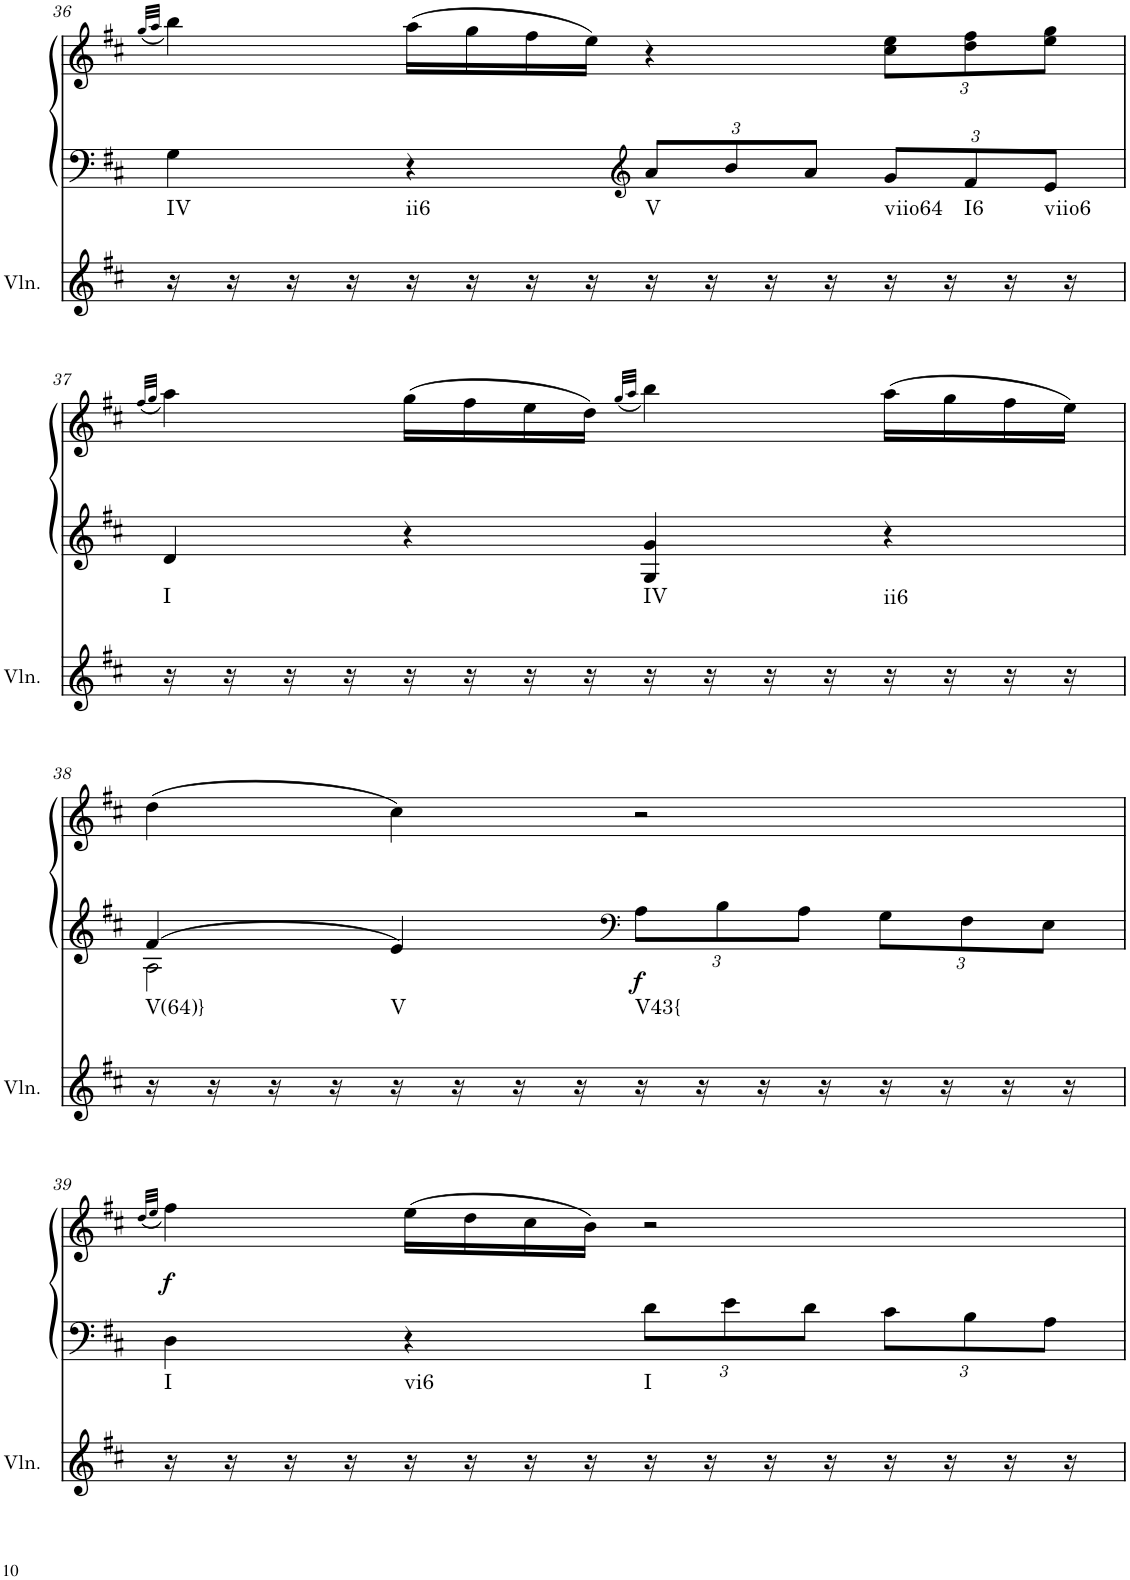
**kern	**harte	**kern	**kern	**dynam
*part2	*part2	*part1	*part1	*part1
*staff3	*	*staff2	*staff1	*staff1/2
*I"Violin	*	*I"unbenannt2	*	*
*I'Vln.	*	*	*	*
!!LO:PB:g=z
*clefG2	*	*clefF4	*clefG2	*
*k[f#c#]	*	*k[f#c#]	*k[f#c#]	*
*M2/2	*	*M2/2	*M2/2	*
*met(c|)	*	*met(c|)	*met(c|)	*
=36	=36	=36	=36	=36
.	.	.	(32qgg/LLL	.
.	.	.	32qaa/JJJ	.
!	!LO:H:kt=IV	!	!	!
16r	N	4G\	4bb\)	.
16r	.	.	.	.
16r	.	.	.	.
16r	.	.	.	.
!	!LO:H:kt=ii6	!	!	!
16r	N	4r	(16aa\LL	.
16r	.	.	16gg\	.
16r	.	.	16ff#\	.
16r	.	.	16ee\JJ)	.
*	*	*clefG2	*	*
*	*	*Xbrackettup	*	*
!	!LO:H:kt=V	!	!	!
16r	N	12a/L	4r	.
16r	.	.	.	.
.	.	12b/	.	.
16r	.	.	.	.
.	.	12a/J	.	.
16r	.	.	.	.
*	*	*	*Xbrackettup	*
!	!LO:H:kt=viio64	!	!	!
16r	N	12g/L	12cc#\ 12ee\L	.
!	!LO:H:kt=I6	!	!	!
16r	N	.	.	.
.	.	12f#/	12dd\ 12ff#\	.
!	!LO:H:kt=viio6	!	!	!
16r	N	.	.	.
.	.	12e/J	12ee\ 12gg\J	.
16r	.	.	.	.
!!LO:LB:g=z
=37	=37	=37	=37	=37
.	.	.	(32qff#/LLL	.
.	.	.	32qgg/JJJ	.
!	!LO:H:kt=I	!	!	!
16r	N	4d/	4aa\)	.
16r	.	.	.	.
16r	.	.	.	.
16r	.	.	.	.
16r	.	4r	(16gg\LL	.
16r	.	.	16ff#\	.
16r	.	.	16ee\	.
16r	.	.	16dd\JJ)	.
.	.	.	(32qgg/LLL	.
.	.	.	32qaa/JJJ	.
!	!LO:H:kt=IV	!	!	!
16r	N	4G/ 4g/	4bb\)	.
16r	.	.	.	.
16r	.	.	.	.
16r	.	.	.	.
!	!LO:H:kt=ii6	!	!	!
16r	N	4r	(16aa\LL	.
16r	.	.	16gg\	.
16r	.	.	16ff#\	.
16r	.	.	16ee\JJ)	.
!!LO:LB:g=z
=38	=38	=38	=38	=38
*	*	*^	*	*
!	!LO:H:kt=V(64)}	!	!	!	!
16r	N	4f#/	2A\	(4dd\	.
16r	.	.	.	.	.
16r	.	.	.	.	.
16r	.	.	.	.	.
!	!LO:H:kt=V	!	!	!	!
16r	N	4e/	.	4cc#\)	.
16r	.	.	.	.	.
16r	.	.	.	.	.
16r	.	.	.	.	.
*	*	*clefF4	*	*	*
!	!LO:H:kt=V43{	!	!	!	!LO:DY:b=2
16r	N	12A\L	2ryy	2r	f
16r	.	.	.	.	.
.	.	12B\	.	.	.
16r	.	.	.	.	.
.	.	12A\J	.	.	.
16r	.	.	.	.	.
16r	.	12G\L	.	.	.
16r	.	.	.	.	.
.	.	12F#\	.	.	.
16r	.	.	.	.	.
.	.	12E\J	.	.	.
16r	.	.	.	.	.
*	*	*v	*v	*	*
!!LO:LB:g=z
=39	=39	=39	=39	=39
.	.	.	(32qdd/LLL	.
.	.	.	32qee/JJJ	.
!	!LO:H:kt=I	!	!	!LO:DY:b
16r	N	4D\	4ff#\)	f
16r	.	.	.	.
16r	.	.	.	.
16r	.	.	.	.
!	!LO:H:kt=vi6	!	!	!
16r	N	4r	(16ee\LL	.
16r	.	.	16dd\	.
16r	.	.	16cc#\	.
16r	.	.	16b\JJ)	.
!	!LO:H:kt=I	!	!	!
16r	N	12d\L	2r	.
16r	.	.	.	.
.	.	12e\	.	.
16r	.	.	.	.
.	.	12d\J	.	.
16r	.	.	.	.
16r	.	12c#\L	.	.
16r	.	.	.	.
.	.	12B\	.	.
16r	.	.	.	.
.	.	12A\J	.	.
16r	.	.	.	.
=	=	=	=	=
*-	*-	*-	*-	*-
